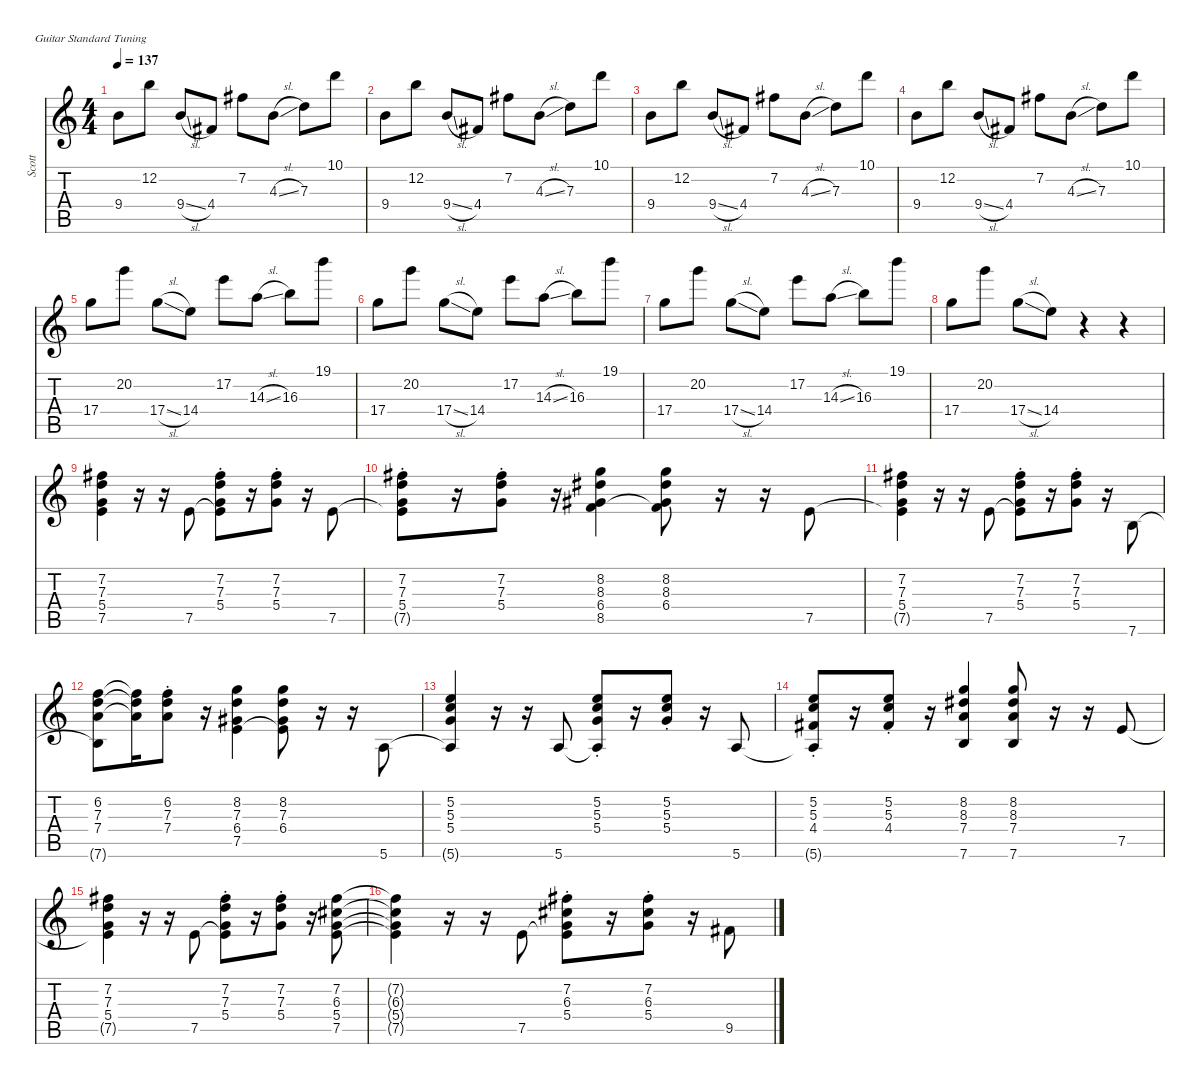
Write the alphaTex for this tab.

\defaultSystemsLayout 4
\hideDynamics
\bracketExtendMode nobrackets
\otherSystemsTrackNameOrientation horizontal
\track ("Nylon Guitar" "Scott") {instrument acousticguitarnylon}
\staff {score tabs}
\tuning (E4 B3 G3 D3 A2 E2)
\ts (4 4)
\scale
1.00579
\tempo 137
\accidentals auto
\clef g2
\ottava regular
\simile none
\ks c
9.4.8{dy mf beam Down} 12.2.8{beam Down} 9.4{sl}.8{beam Up} 4.4{acc #}.8{beam Up} 7.2{acc #}.8{beam Down} 4.3{sl}.8{beam Down} 7.3.8{beam Down} 10.1.8{beam Down} |
\scale
0.994206 9.4.8{beam Down} 12.2.8{beam Down} 9.4{sl}.8{beam Up} 4.4{acc #}.8{beam Up} 7.2{acc #}.8{beam Down} 4.3{sl}.8{beam Down} 7.3.8{beam Down} 10.1.8{beam Down} |
\scale
1.01578 9.4.8{beam Down} 12.2.8{beam Down} 9.4{sl}.8{beam Up} 4.4{acc #}.8{beam Up} 7.2{acc #}.8{beam Down} 4.3{sl}.8{beam Down} 7.3.8{beam Down} 10.1.8{beam Down} |
\scale
0.984222 9.4.8{beam Down} 12.2.8{beam Down} 9.4{sl}.8{beam Up} 4.4{acc #}.8{beam Up} 7.2{acc #}.8{beam Down} 4.3{sl}.8{beam Down} 7.3.8{beam Down} 10.1.8{beam Down} |
\scale
1.01206 17.4.8{beam Down} 20.2.8{beam Down} 17.4{sl}.8{beam Down} 14.4.8{beam Down} 17.2.8{beam Down} 14.3{sl}.8{beam Down} 16.3.8{beam Down} 19.1.8{beam Down} |
\scale
0.987939 17.4.8{beam Down} 20.2.8{beam Down} 17.4{sl}.8{beam Down} 14.4.8{beam Down} 17.2.8{beam Down} 14.3{sl}.8{beam Down} 16.3.8{beam Down} 19.1.8{beam Down} |
\scale
1.01787 17.4.8{beam Down} 20.2.8{beam Down} 17.4{sl}.8{beam Down} 14.4.8{beam Down} 17.2.8{beam Down} 14.3{sl}.8{beam Down} 16.3.8{beam Down} 19.1.8{beam Down} |
\scale
0.982133 17.4.8{beam Down} 20.2.8{beam Down} 17.4{sl}.8{beam Down} 14.4.8{beam Down} r.4{beam Down} r.4{beam Down} |
(7.5 5.4 7.3 7.2{acc #}).4{beam Down} r.16{beam Down} r.16{beam Down} 7.5.8{beam Up} (5.4{st} 7.3{st} 7.2{st acc #} 7.5{t}).8{beam Down} r.16{beam Down} (5.4{st} 7.3{st} 7.2{st acc #}).8{beam Down} r.16{beam Down} 7.5.8{beam Up} |
(5.4{st} 7.3{st} 7.2{st acc #} 7.5{t}).8{beam Down} r.16{beam Down} (5.4{st} 7.3{st} 7.2{st acc #}).8{beam Down} r.16{beam Down} (8.5 6.4{acc #} 8.3{acc #} 8.2).4{beam Down} (6.4{acc #} 8.3{acc #} 8.2 8.5{t}).8{beam Down} r.16{beam Down} r.16{beam Down} 7.5.8{beam Up} |
\scale
0.993133 (5.4 7.3 7.2{acc #} 7.5{t}).4{beam Down} r.16{beam Down} r.16{beam Down} 7.5.8{beam Up} (5.4{st} 7.3{st} 7.2{st acc #} 7.5{t}).8{beam Down} r.16{beam Down} (5.4{st} 7.3{st} 7.2{st acc #}).8{beam Down} r.16{beam Down} 7.6.8{beam Up} |
\scale
1.00687 (7.4 7.3 6.2 7.6{t}).8{beam Down} (7.4{t} 7.3{t} 6.2{t}).16{beam Down} (7.4{st} 7.3{st} 6.2{st}).8{beam Down} r.16{beam Down} (7.5 6.4{acc #} 7.3 8.2).4{beam Down} (7.5{t} 6.4{acc #} 7.3 8.2).8{beam Down} r.16{beam Down} r.16{beam Down} 5.6.8{beam Up} |
(5.6{t} 5.4 5.3 5.2).4{beam Up} r.16{beam Up} r.16{beam Up} 5.6.8{beam Up} (5.6{t} 5.4{st} 5.3{st} 5.2{st}).8{beam Up} r.16{beam Up} (5.4{st} 5.3{st} 5.2{st}).8{beam Up} r.16{beam Up} 5.6.8{beam Up} |
(4.4{st acc #} 5.3{st} 5.2{st} 5.6{t}).8{beam Up} r.16{beam Up} (4.4{st acc #} 5.3{st} 5.2{st}).8{beam Up} r.16{beam Up} (7.4 7.6 8.3{acc #} 8.2).4{beam Up} (7.4 7.6 8.3{acc #} 8.2).8{beam Up} r.16{beam Up} r.16{beam Up} 7.5.8{beam Up} |
(7.5{t} 5.4 7.3 7.2{acc #}).4{beam Down} r.16{beam Down} r.16{beam Down} 7.5.8{beam Up} (5.4{st} 7.3{st} 7.2{st acc #} 7.5{t}).8{beam Down} r.16{beam Down} (5.4{st} 7.3{st} 7.2{st acc #}).8{beam Down} r.16{beam Down} (7.5 5.4 6.3{acc #} 7.2{acc #}).8{beam Down} |
(7.5{t} 5.4{t} 6.3{t acc #} 7.2{t acc #}).4{beam Down} r.16{beam Down} r.16{beam Down} 7.5.8{beam Up} (5.4{st} 6.3{st acc #} 7.2{st acc #} 7.5{t}).8{beam Down} r.16{beam Down} (5.4{st} 6.3{st acc #} 7.2{st acc #}).8{beam Down} r.16{beam Down} 9.5{acc #}.8{beam Up}
